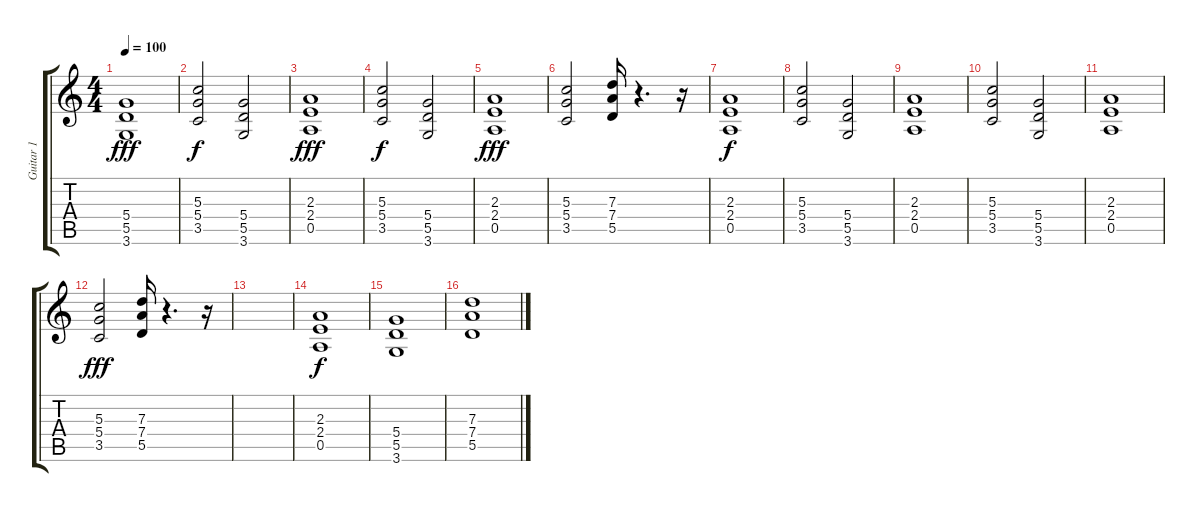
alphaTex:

\track ("Guitar 1" "Guitar 1") {instrument distortionguitar}
\staff {score tabs}
\tuning (E4 B3 G3 D3 A2 E2) {hide}
\ts (4 4)
\tempo 100
\clef g2
\ks c
(5.4 5.5 3.6).1{dy fff} |
(5.3 5.4 3.5).2{dy f} (5.4 5.5 3.6).2 |
(2.3 2.4 0.5).1{dy fff} |
(5.3 5.4 3.5).2{dy f} (5.4 5.5 3.6).2 |
(2.3 2.4 0.5).1{dy fff} |
(5.3 5.4 3.5).2 (7.3 7.4 5.5).16 r.4{d} r.16 |
(2.3 2.4 0.5).1{dy f} |
(5.3 5.4 3.5).2 (5.4 5.5 3.6).2 |
(2.3 2.4 0.5).1 |
(5.3 5.4 3.5).2 (5.4 5.5 3.6).2 |
(2.3 2.4 0.5).1 |
(5.3 5.4 3.5).2{dy fff} (7.3 7.4 5.5).16 r.4{d} r.16 |
|
(2.3 2.4 0.5).1{dy f} |
(5.4 5.5 3.6).1 |
(7.3 7.4 5.5).1
